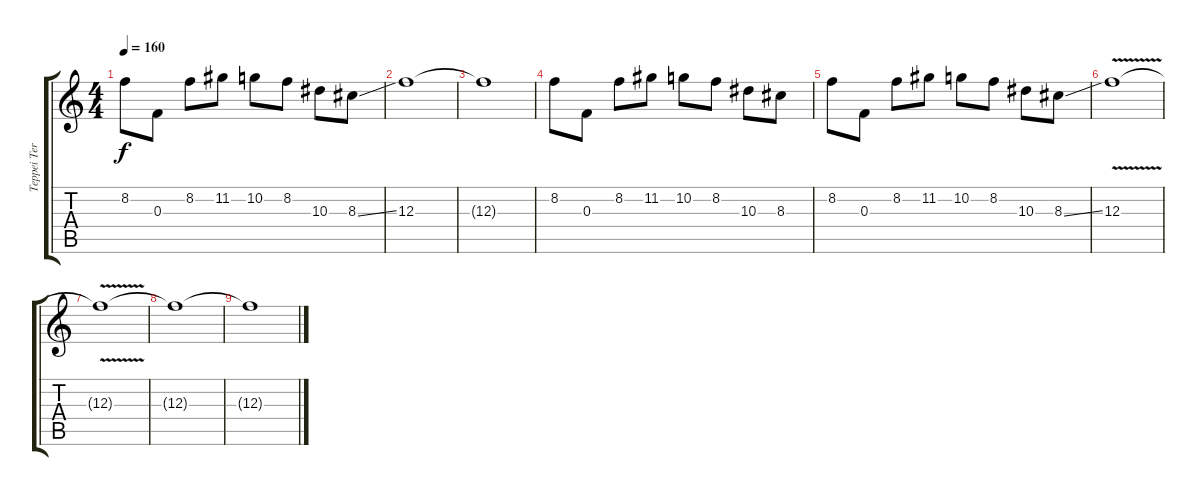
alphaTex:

\track ("Teppei Teranishi" "Teppei Ter") {instrument overdrivenguitar}
\staff {score tabs}
\tuning (D4 A3 F3 C3 G2 C2) {hide}
\ts (4 4)
\tempo 160
\clef g2
\ks c
8.2.8{dy f} 0.3.8 8.2.8 11.2.8 10.2.8 8.2.8 10.3.8 8.3{ss}.8 |
12.3.1 |
12.3{t}.1 |
8.2.8 0.3.8 8.2.8 11.2.8 10.2.8 8.2.8 10.3.8 8.3.8 |
8.2.8 0.3.8 8.2.8 11.2.8 10.2.8 8.2.8 10.3.8 8.3{ss}.8 |
12.3{v}.1 |
12.3{t}.1 |
12.3{t}.1 |
12.3{t}.1
